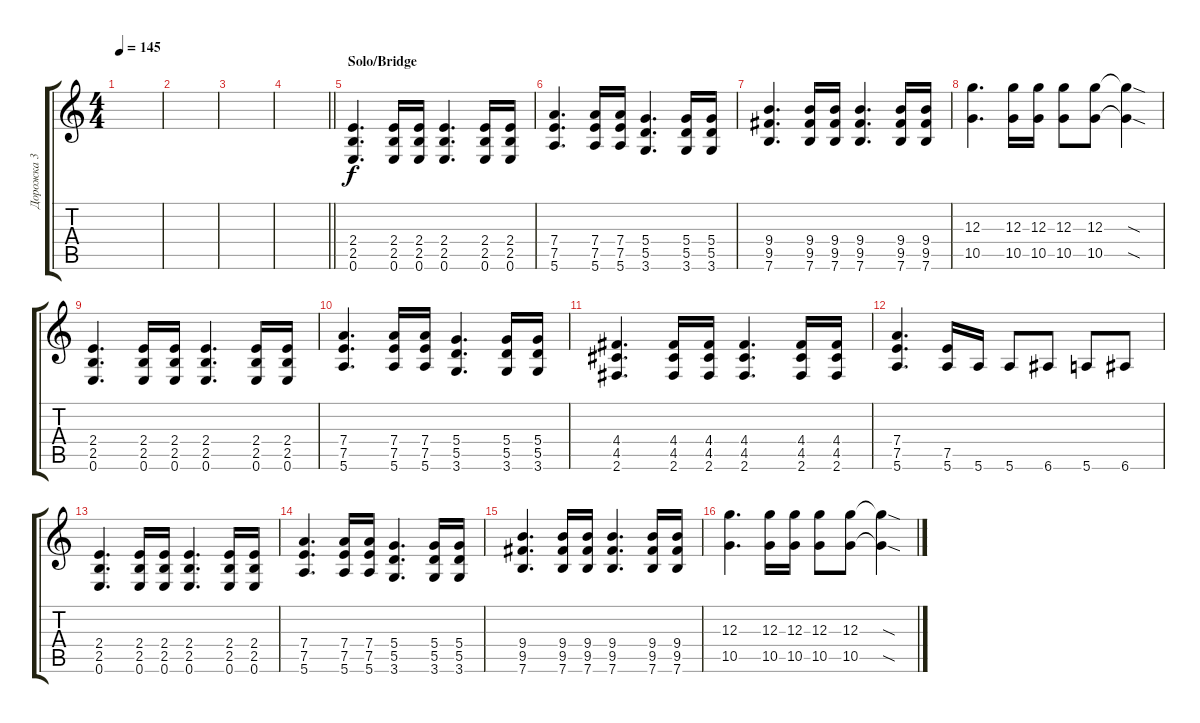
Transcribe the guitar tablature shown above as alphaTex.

\track ("Дорожка 3" "Дорожка 3") {instrument distortionguitar}
\staff {score tabs}
\tuning (E4 B3 G3 D3 A2 E2) {hide}
\ts (4 4)
\tempo 145
\clef g2
\ks c
|
|
|
\barLineRight lightlight
|
\section ("" "Solo/Bridge")
(2.4 2.5 0.6).4{d} (2.4 2.5 0.6).16 (2.4 2.5 0.6).16 (2.4 2.5 0.6).4{d} (2.4 2.5 0.6).16 (2.4 2.5 0.6).16 |
(7.4 7.5 5.6).4{d} (7.4 7.5 5.6).16 (7.4 7.5 5.6).16 (5.4 5.5 3.6).4{d} (5.4 5.5 3.6).16 (5.4 5.5 3.6).16 |
(9.4 9.5 7.6).4{d} (9.4 9.5 7.6).16 (9.4 9.5 7.6).16 (9.4 9.5 7.6).4{d} (9.4 9.5 7.6).16 (9.4 9.5 7.6).16 |
(12.3 10.5).4{d} (12.3 10.5).16 (12.3 10.5).16 (12.3 10.5).8 (12.3 10.5).8 (12.3{sod t} 10.5{sod t}).4 |
(2.4 2.5 0.6).4{d} (2.4 2.5 0.6).16 (2.4 2.5 0.6).16 (2.4 2.5 0.6).4{d} (2.4 2.5 0.6).16 (2.4 2.5 0.6).16 |
(7.4 7.5 5.6).4{d} (7.4 7.5 5.6).16 (7.4 7.5 5.6).16 (5.4 5.5 3.6).4{d} (5.4 5.5 3.6).16 (5.4 5.5 3.6).16 |
(4.4 4.5 2.6).4{d} (4.4 4.5 2.6).16 (4.4 4.5 2.6).16 (4.4 4.5 2.6).4{d} (4.4 4.5 2.6).16 (4.4 4.5 2.6).16 |
(7.4 7.5 5.6).4{d} (7.5 5.6).16 5.6.16 5.6.8 6.6.8 5.6.8 6.6.8 |
(2.4 2.5 0.6).4{d} (2.4 2.5 0.6).16 (2.4 2.5 0.6).16 (2.4 2.5 0.6).4{d} (2.4 2.5 0.6).16 (2.4 2.5 0.6).16 |
(7.4 7.5 5.6).4{d} (7.4 7.5 5.6).16 (7.4 7.5 5.6).16 (5.4 5.5 3.6).4{d} (5.4 5.5 3.6).16 (5.4 5.5 3.6).16 |
(9.4 9.5 7.6).4{d} (9.4 9.5 7.6).16 (9.4 9.5 7.6).16 (9.4 9.5 7.6).4{d} (9.4 9.5 7.6).16 (9.4 9.5 7.6).16 |
(12.3 10.5).4{d} (12.3 10.5).16 (12.3 10.5).16 (12.3 10.5).8 (12.3 10.5).8 (12.3{sod t} 10.5{sod t}).4
